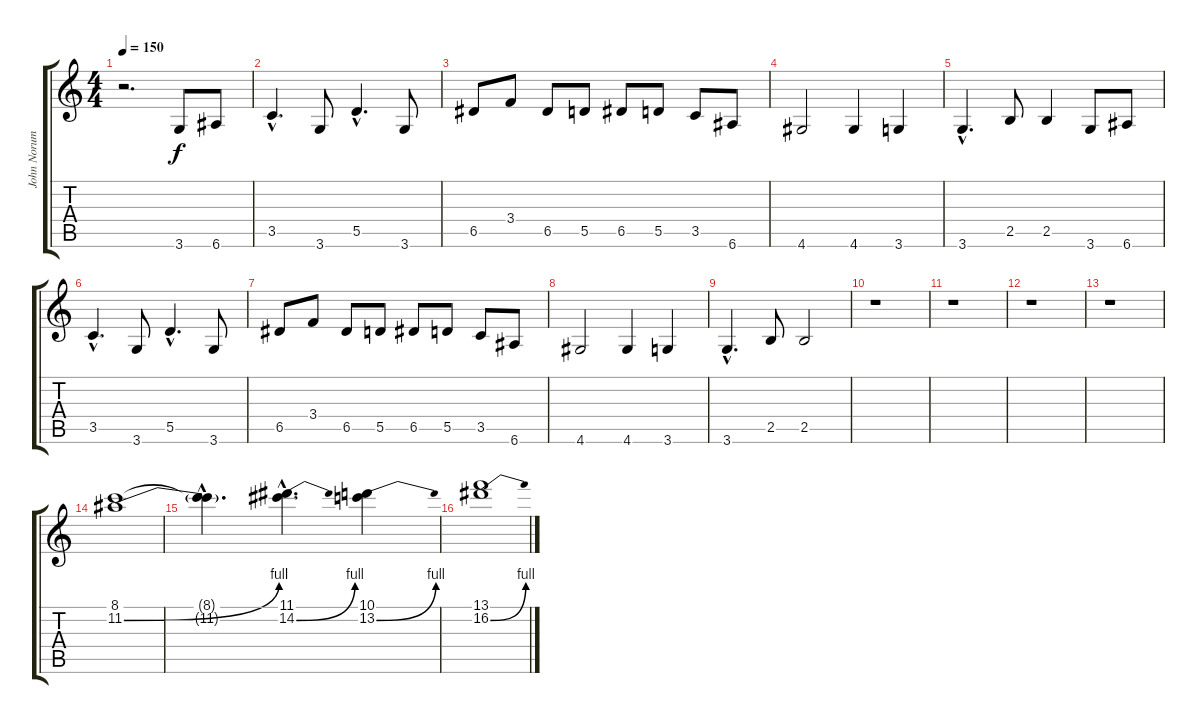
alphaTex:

\track ("John Norum Lead II" "John Norum") {instrument overdrivenguitar}
\staff {score tabs}
\tuning (E4 B3 G3 D3 A2 E2) {hide}
\ts (4 4)
\tempo 150
\clef g2
\ks c
r.2{d dy f instrument overdrivenguitar} 3.6.8 6.6.8 |
3.5{hac}.4{d} 3.6.8 5.5{hac}.4{d} 3.6.8 |
6.5.8 3.4.8 6.5.8 5.5.8 6.5.8 5.5.8 3.5.8 6.6.8 |
4.6.2 4.6.4 3.6.4 |
3.6{hac}.4{d} 2.5.8 2.5.4 3.6.8 6.6.8 |
3.5{hac}.4{d} 3.6.8 5.5{hac}.4{d} 3.6.8 |
6.5.8 3.4.8 6.5.8 5.5.8 6.5.8 5.5.8 3.5.8 6.6.8 |
4.6.2 4.6.4 3.6.4 |
3.6{hac}.4{d} 2.5.8 2.5.2 |
r.1 |
r.1 |
r.1 |
r.1 |
(8.1 11.2{be (bend 0 0 60 4)}).1 |
(8.1{hac t} 11.2{hac t}).4{d} (11.1{hac} 14.2{be (bend 0 0 60 4) hac}).4{d} (10.1 13.2{be (bend 0 0 60 4)}).4 |
(13.1 16.2{be (bend 0 0 60 4)}).1
